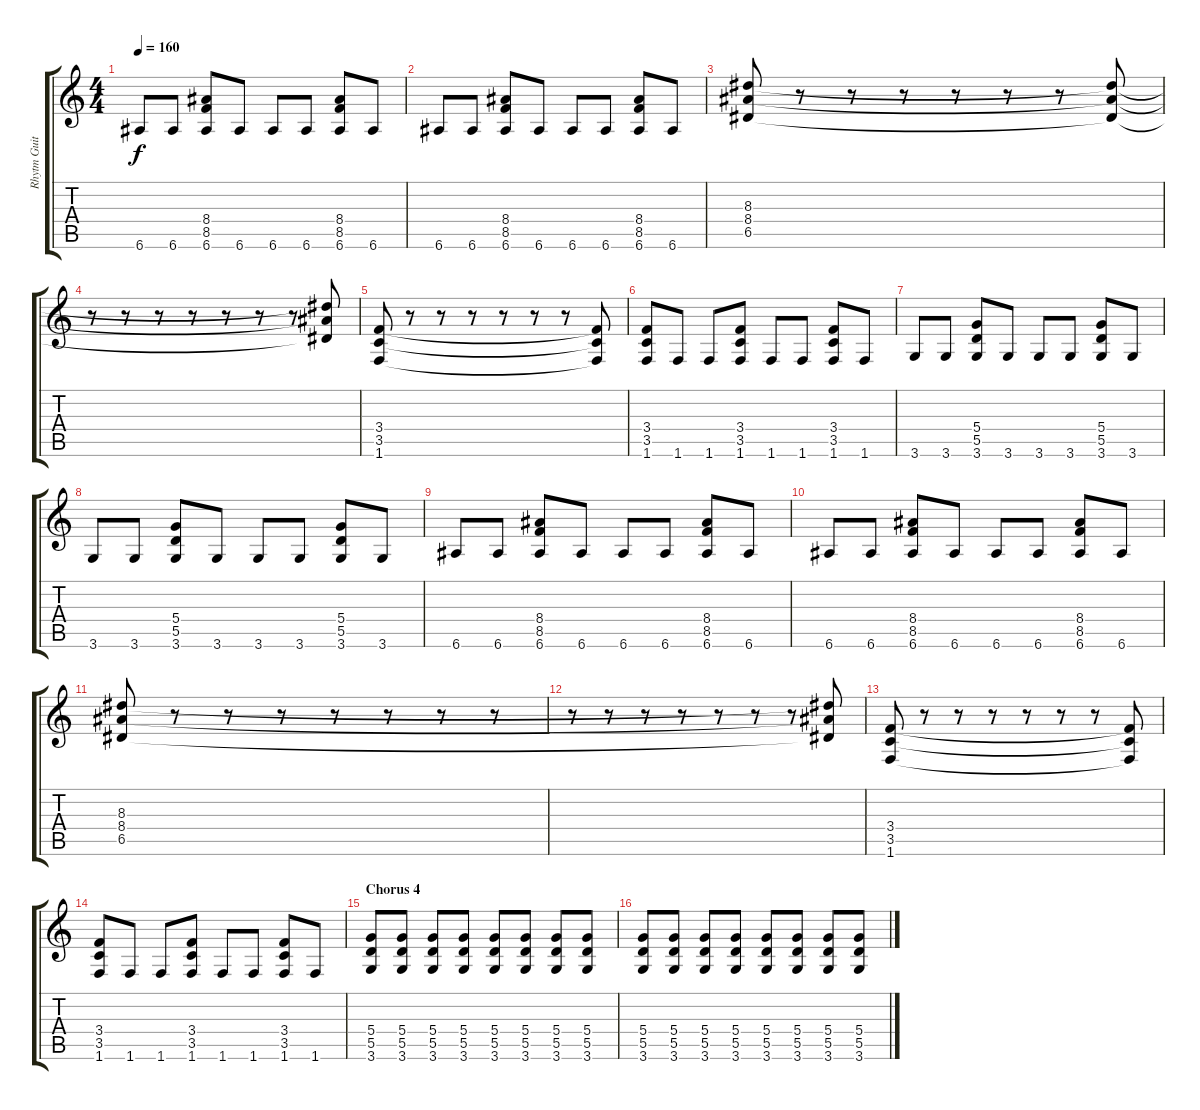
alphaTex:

\track ("Rhytm Guitar" "Rhytm Guit") {instrument overdrivenguitar}
\staff {score tabs}
\tuning (E4 B3 G3 D3 A2 E2) {hide}
\ts (4 4)
\tempo 160
\clef g2
\ks c
6.6.8{dy f} 6.6.8 (8.4 8.5 6.6).8 6.6.8 6.6.8 6.6.8 (8.4 8.5 6.6).8 6.6.8 |
6.6.8 6.6.8 (8.4 8.5 6.6).8 6.6.8 6.6.8 6.6.8 (8.4 8.5 6.6).8 6.6.8 |
(8.3 8.4 6.5).8 r.8 r.8 r.8 r.8 r.8 r.8 (8.3{t} 8.4{t} 6.5{t}).8 |
r.8 r.8 r.8 r.8 r.8 r.8 r.8 (8.3{t} 8.4{t} 6.5{t}).8 |
(3.4 3.5 1.6).8 r.8 r.8 r.8 r.8 r.8 r.8 (3.4{t} 3.5{t} 1.6{t}).8 |
(3.4 3.5 1.6).8 1.6.8 1.6.8 (3.4 3.5 1.6).8 1.6.8 1.6.8 (3.4 3.5 1.6).8 1.6.8 |
3.6.8 3.6.8 (5.4 5.5 3.6).8 3.6.8 3.6.8 3.6.8 (5.4 5.5 3.6).8 3.6.8 |
3.6.8 3.6.8 (5.4 5.5 3.6).8 3.6.8 3.6.8 3.6.8 (5.4 5.5 3.6).8 3.6.8 |
6.6.8 6.6.8 (8.4 8.5 6.6).8 6.6.8 6.6.8 6.6.8 (8.4 8.5 6.6).8 6.6.8 |
6.6.8 6.6.8 (8.4 8.5 6.6).8 6.6.8 6.6.8 6.6.8 (8.4 8.5 6.6).8 6.6.8 |
(8.3 8.4 6.5).8 r.8 r.8 r.8 r.8 r.8 r.8 r.8 |
r.8 r.8 r.8 r.8 r.8 r.8 r.8 (8.3{t} 8.4{t} 6.5{t}).8 |
(3.4 3.5 1.6).8 r.8 r.8 r.8 r.8 r.8 r.8 (3.4{t} 3.5{t} 1.6{t}).8 |
(3.4 3.5 1.6).8 1.6.8 1.6.8 (3.4 3.5 1.6).8 1.6.8 1.6.8 (3.4 3.5 1.6).8 1.6.8 |
\section ("" "Chorus 4")
(5.4 5.5 3.6).8 (5.4 5.5 3.6).8 (5.4 5.5 3.6).8 (5.4 5.5 3.6).8 (5.4 5.5 3.6).8 (5.4 5.5 3.6).8 (5.4 5.5 3.6).8 (5.4 5.5 3.6).8 |
(5.4 5.5 3.6).8 (5.4 5.5 3.6).8 (5.4 5.5 3.6).8 (5.4 5.5 3.6).8 (5.4 5.5 3.6).8 (5.4 5.5 3.6).8 (5.4 5.5 3.6).8 (5.4 5.5 3.6).8
